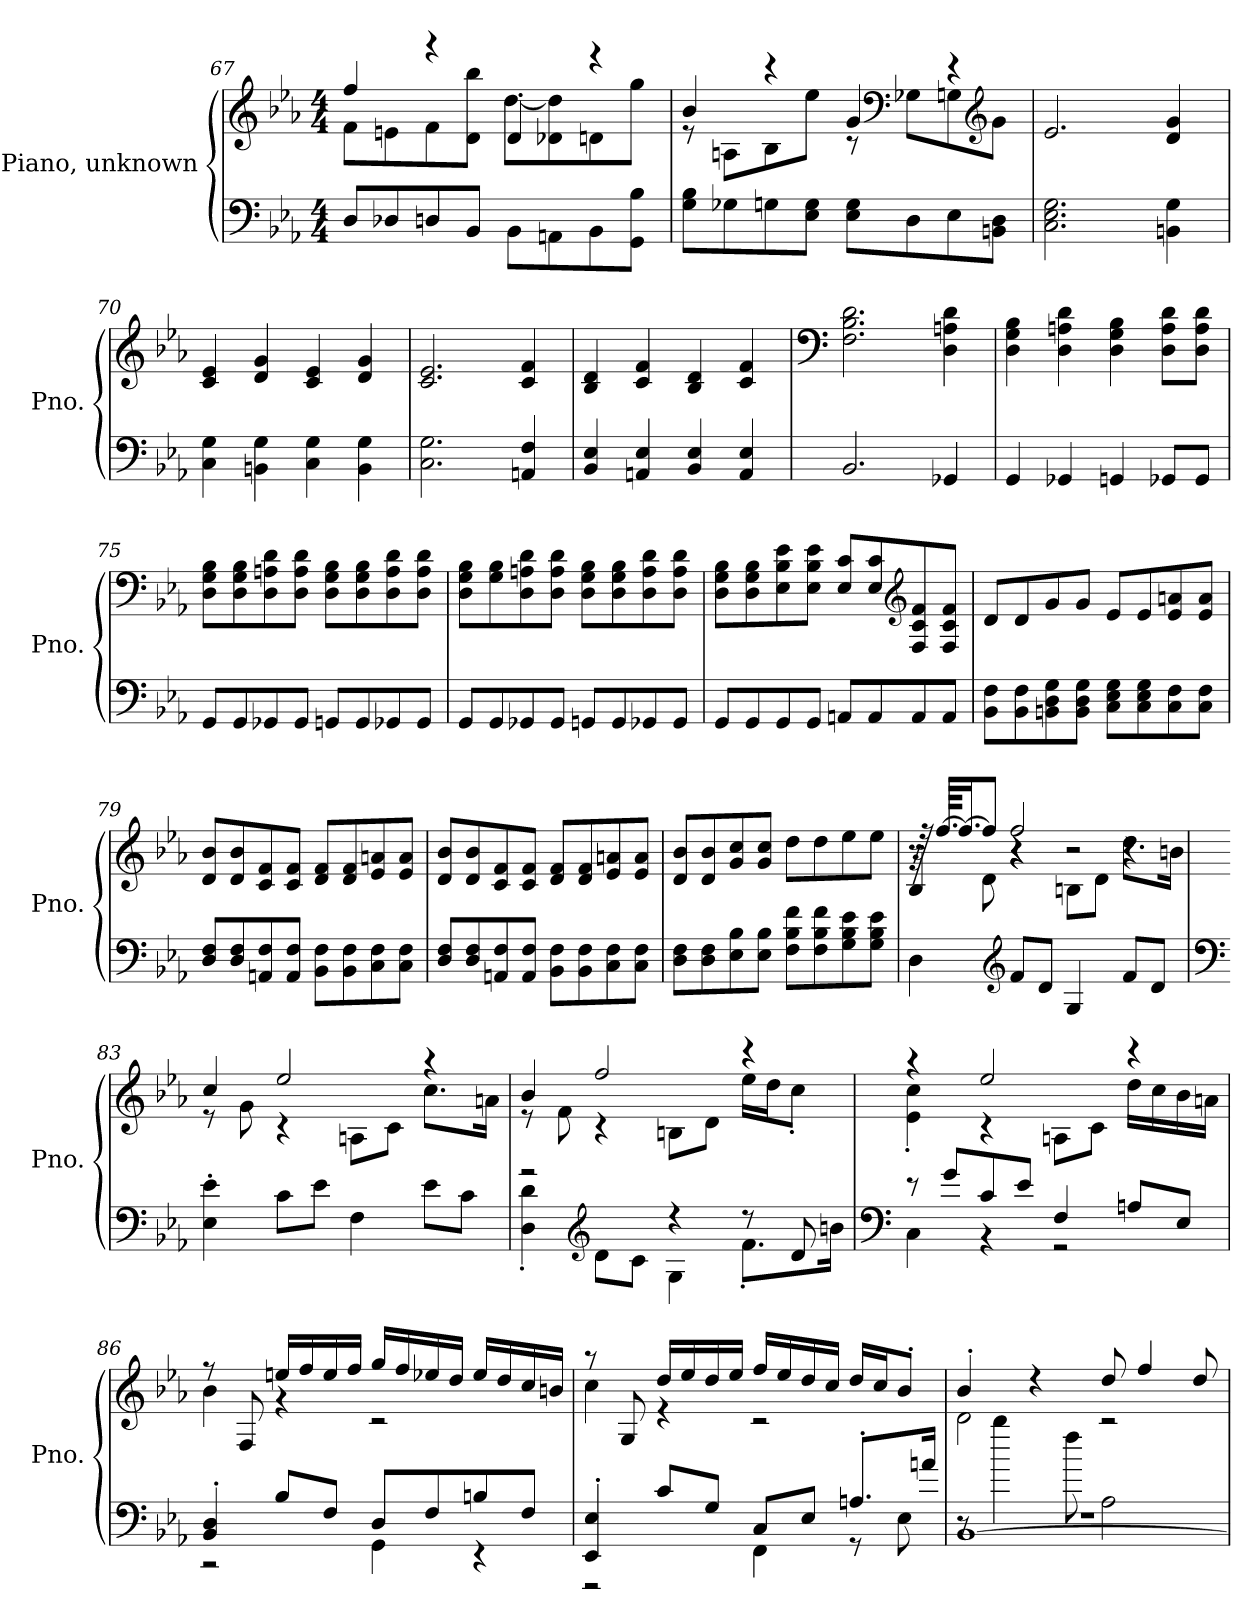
**kern	**kern
*part1	*part1
*staff2	*staff1
*I"Piano, unknown	*
*I'Pno.	*
*clefF4	*clefG2
*k[b-e-a-]	*k[b-e-a-]
*M4/4	*M4/4
=67	=67
*	*^
8D/L	4ff/	8f\L
8D-X/	.	8en\
8Dn/	4r	8f\
8BB-/J	.	8d\ 8bb-\J
8BB-\L	4d'/	[8dd\L
8AAn\	.	8d-X\ 8dd\]
8BB-\	4r	8dn\
8GG\ 8B-\J	.	8gg\J
=68	=68	=68
8G\ 8B-\L	4b-/	8r
8G-X\	.	8An\L
8Gn\	4r	8B-\
8E-\ 8G\J	.	8ee-\J
8E-\ 8G\L	4g/	8r
*	*clefF4	*
8D\	.	8G-X\L
8E-\	4r	8Gn\
*	*clefG2	*
8BBn\ 8D\J	.	8g\J
*	*v	*v
=69	=69
2.C\ 2.E-\ 2.G\	2.e-/
4BBn\ 4G\	4d/ 4g/
=70	=70
4C\ 4G\	4c/ 4e-/
4BBn\ 4G\	4d/ 4g/
4C\ 4G\	4c/ 4e-/
4BB\ 4G\	4d/ 4g/
!!LO:LB:g=z
=71	=71
2.C\ 2.G\	2.c/ 2.e-/
4AAn/ 4F/	4c/ 4f/
=72	=72
4BB-/ 4E-/	4B-/ 4d/
4AAn/ 4E-/	4c/ 4f/
4BB-/ 4E-/	4B-/ 4d/
4AA/ 4E-/	4c/ 4f/
=73	=73
*	*clefF4
2.BB-/	2.F\ 2.B-\ 2.d\
4GG-X/	4D\ 4An\ 4d\
=74	=74
4GG/	4D\ 4G\ 4B-\
4GG-X/	4D\ 4An\ 4d\
4GGn/	4D\ 4G\ 4B-\
8GG-X/L	8D\ 8A\ 8d\L
8GG-/J	8D\ 8A\ 8d\J
=75	=75
8GG/L	8D\ 8G\ 8B-\L
8GG/	8D\ 8G\ 8B-\
8GG-X/	8D\ 8An\ 8d\
8GG-/J	8D\ 8A\ 8d\J
8GGn/L	8D\ 8G\ 8B-\L
8GG/	8D\ 8G\ 8B-\
8GG-X/	8D\ 8A\ 8d\
8GG-/J	8D\ 8A\ 8d\J
!!LO:LB:g=z
=76	=76
8GG/L	8D\ 8G\ 8B-\L
8GG/	8G\ 8B-\
8GG-X/	8D\ 8An\ 8d\
8GG-/J	8D\ 8A\ 8d\J
8GGn/L	8D\ 8G\ 8B-\L
8GG/	8D\ 8G\ 8B-\
8GG-X/	8D\ 8A\ 8d\
8GG-/J	8D\ 8A\ 8d\J
=77	=77
8GG/L	8D\ 8G\ 8B-\L
8GG/	8D\ 8G\ 8B-\
8GG/	8E-\ 8B-\ 8e-\
8GG/J	8E-\ 8B-\ 8e-\J
8AAn/L	8E-/ 8c/L
8AA/	8E-/ 8c/
*	*clefG2
8AA/	8F/ 8c/ 8f/
8AA/J	8F/ 8c/ 8f/J
=78	=78
8BB-\ 8F\L	8d/L
8BB-\ 8F\	8d/
8BBn\ 8D\ 8G\	8g/
8BB\ 8D\ 8G\J	8g/J
8C\ 8E-\ 8G\L	8e-/L
8C\ 8E-\ 8G\	8e-/
8C\ 8F\	8e-/ 8an/
8C\ 8F\J	8e-/ 8a/J
=79	=79
8D/ 8F/L	8d/ 8b-/L
8D/ 8F/	8d/ 8b-/
8AAn/ 8F/	8c/ 8f/
8AA/ 8F/J	8c/ 8f/J
8BB-\ 8F\L	8d/ 8f/L
8BB-\ 8F\	8d/ 8f/
8C\ 8F\	8e-/ 8an/
8C\ 8F\J	8e-/ 8a/J
!!LO:LB:g=z
=80	=80
8D/ 8F/L	8d/ 8b-/L
8D/ 8F/	8d/ 8b-/
8AAn/ 8F/	8c/ 8f/
8AA/ 8F/J	8c/ 8f/J
8BB-\ 8F\L	8d/ 8f/L
8BB-\ 8F\	8d/ 8f/
8C\ 8F\	8e-/ 8an/
8C\ 8F\J	8e-/ 8a/J
=81	=81
8D\ 8F\L	8d/ 8b-/L
8D\ 8F\	8d/ 8b-/
8E-\ 8B-\	8g/ 8cc/
8E-\ 8B-\J	8g/ 8cc/J
8F\ 8B-\ 8f\L	8dd\L
8F\ 8B-\ 8f\	8dd\
8G\ 8B-\ 8e-\	8ee-\
8G\ 8B-\ 8e-\J	8ee-\J
=82	=82
*	*^
*	*	*^
4D\	128r	8r	4B-'/
.	[64.ff/KKLL	.	.
.	16.ff/J_	.	.
.	8ff/J]	8d\	.
*clefG2	*	*	*
8f/L	2ff/	4r	4r
8d/J	.	.	.
4G/	.	8Bn\L	2r
.	.	8d\J	.
8f/L	4r	8.dd\L	.
8d/J	.	.	.
.	.	16bn\Jk	.
*	*v	*v	*v
!!LO:LB:g=z
=83	=83
*clefF4	*
*	*^
4E-\' 4e-\'	4cc/	8r
.	.	8g\
8c\L	2ee-/	4r
8e-\J	.	.
4F\	.	8An\L
.	.	8c\J
8e-\L	4r	8.cc\L
8c\J	.	.
.	.	16an\Jk
=84	=84	=84
*^	*	*
2r	4D\' 4d\'	4b-/	8r
.	.	.	8f\
*clefG2	*	*	*
.	8d\L	2ff/	4r
.	8c\J	.	.
4r	4G\	.	8Bn\L
.	.	.	8d\J
8r	8.f'\L	4r	16ee-\LL
.	.	.	16dd\J
8d/	.	.	8cc'\J
.	16bn\Jk	.	.
=85	=85	=85	=85
*clefF4	*	*	*
8r	4C\	4r	4e-\' 4cc\'
8g/L	.	.	.
8c/	4r	2ee-/	4r
8e-/J	.	.	.
4F/	2r	.	8An\L
.	.	.	8c\J
8An/L	.	4r	16dd\LL
.	.	.	16cc\
8E-/J	.	.	16b-\
.	.	.	16an\JJ
!!LO:PB:g=z	!!
=86	=86	=86	=86
4BB-/' 4D/'	2r	8r	4b-\
.	.	8F/	.
8B-/L	.	16een/LL	4r
.	.	16ff/	.
8F/J	.	16ee/	.
.	.	16ff/JJ	.
8D/L	4GG\	16gg/LL	2r
.	.	16ff/	.
8F/	.	16ee-X/	.
.	.	16dd/JJ	.
8Bn/	4r	16ee-/LL	.
.	.	16dd/	.
8F/J	.	16cc/	.
.	.	16bn/JJ	.
=87	=87	=87	=87
4EE-/' 4E-/'	2r	8r	4cc\
.	.	8G/	.
8c/L	.	16dd/LL	4r
.	.	16ee-/	.
8G/J	.	16dd/	.
.	.	16ee-/JJ	.
8C/L	4FF\	16ff/LL	2r
.	.	16ee-/	.
8E-/J	.	16dd/	.
.	.	16cc/JJ	.
8.An'/L	8r	16dd/LL	.
.	.	16cc/J	.
.	8E-\	8b-'/J	.
16an/Jk	.	.	.
=88	=88	=88	=88
*	*^	*	*
1r	8r	[1BB-	4b-'/	2d\
.	4bb-\	.	.	.
.	.	.	4r	.
.	8ff\	.	.	.
.	2A-\	.	8dd/	2r
.	.	.	4ff/	.
.	.	.	8dd/	.
*v	*v	*v	*	*
*	*v	*v
=	=
*-	*-
